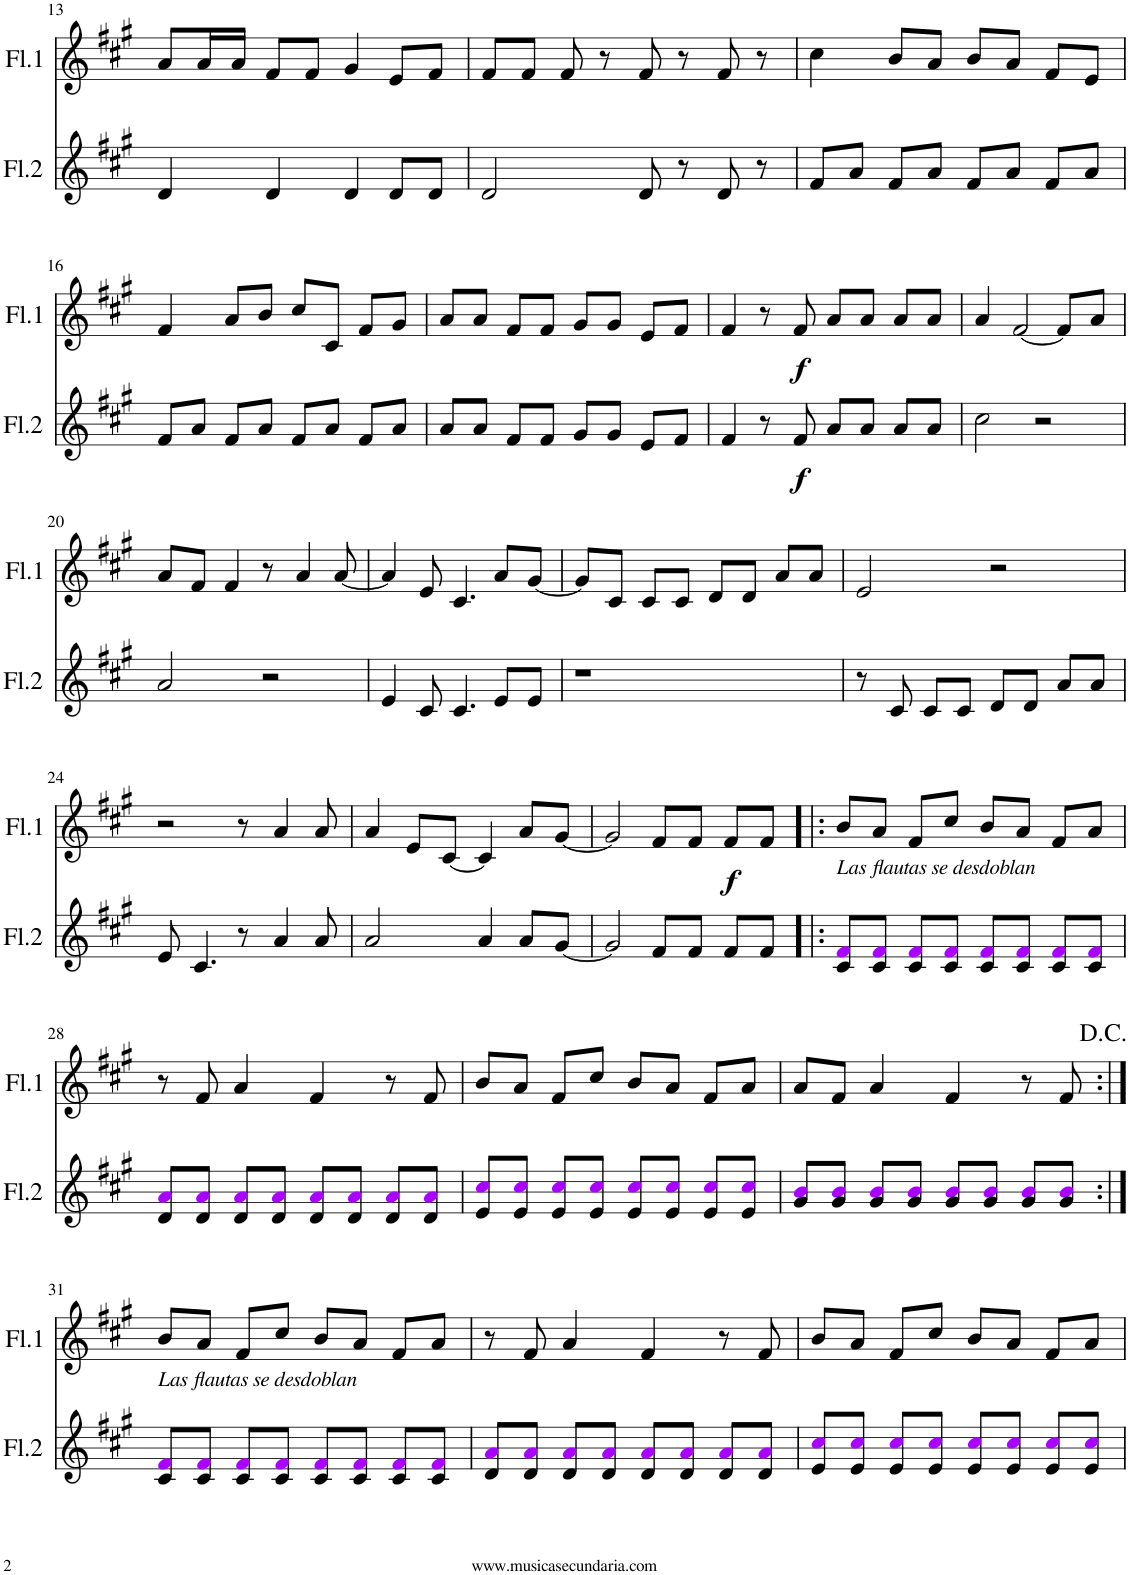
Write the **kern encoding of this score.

**kern	**dynam	**kern	**dynam
*part2	*part2	*part1	*part1
*staff2	*staff2	*staff1	*staff1
*I"Flauta 2	*	*I"Flauta 1	*
*I'Fl.2	*	*I'Fl.1	*
!!LO:PB:g=z
*clefG2	*	*clefG2	*
*k[f#c#g#]	*	*k[f#c#g#]	*
*M4/4	*	*M4/4	*
=13	=13	=13	=13
4d/	.	8a/L	.
.	.	16a/L	.
.	.	16a/JJ	.
4d/	.	8f#/L	.
.	.	8f#/J	.
4d/	.	4g#/	.
8d/L	.	8e/L	.
8d/J	.	8f#/J	.
=14	=14	=14	=14
2d/	.	8f#/L	.
.	.	8f#/J	.
.	.	8f#/	.
.	.	8r	.
8d/	.	8f#/	.
8r	.	8r	.
8d/	.	8f#/	.
8r	.	8r	.
=15	=15	=15	=15
8f#/L	.	4cc#\	.
8a/J	.	.	.
8f#/L	.	8b/L	.
8a/J	.	8a/J	.
8f#/L	.	8b/L	.
8a/J	.	8a/J	.
8f#/L	.	8f#/L	.
8a/J	.	8e/J	.
!!LO:LB:g=z
=16	=16	=16	=16
8f#/L	.	4f#/	.
8a/J	.	.	.
8f#/L	.	8a/L	.
8a/J	.	8b/J	.
8f#/L	.	8cc#/L	.
8a/J	.	8c#/J	.
8f#/L	.	8f#/L	.
8a/J	.	8g#/J	.
=17	=17	=17	=17
8a/L	.	8a/L	.
8a/J	.	8a/J	.
8f#/L	.	8f#/L	.
8f#/J	.	8f#/J	.
8g#/L	.	8g#/L	.
8g#/J	.	8g#/J	.
8e/L	.	8e/L	.
8f#/J	.	8f#/J	.
=18	=18	=18	=18
4f#/	.	4f#/	.
8r	.	8r	.
!	!LO:DY:b	!	!LO:DY:b
8f#/	f	8f#/	f
8a/L	.	8a/L	.
8a/J	.	8a/J	.
8a/L	.	8a/L	.
8a/J	.	8a/J	.
=19	=19	=19	=19
2cc#\	.	4a/	.
.	.	[2f#/	.
2r	.	.	.
.	.	8f#/L]	.
.	.	8a/J	.
!!LO:LB:g=z
=20	=20	=20	=20
2a/	.	8a/L	.
.	.	8f#/J	.
.	.	4f#/	.
2r	.	8r	.
.	.	4a/	.
.	.	[8a/	.
=21	=21	=21	=21
4e/	.	4a/]	.
8c#/	.	8e/	.
4.c#/	.	4.c#/	.
8e/L	.	8a/L	.
8e/J	.	[8g#/J	.
=22	=22	=22	=22
1r	.	8g#/L]	.
.	.	8c#/J	.
.	.	8c#/L	.
.	.	8c#/J	.
.	.	8d/L	.
.	.	8d/J	.
.	.	8a/L	.
.	.	8a/J	.
=23	=23	=23	=23
8r	.	2e/	.
8c#/	.	.	.
8c#/L	.	.	.
8c#/J	.	.	.
8d/L	.	2r	.
8d/J	.	.	.
8a/L	.	.	.
8a/J	.	.	.
!!LO:LB:g=z
=24	=24	=24	=24
8e/	.	2r	.
4.c#/	.	.	.
8r	.	8r	.
4a/	.	4a/	.
8a/	.	8a/	.
=25	=25	=25	=25
2a/	.	4a/	.
.	.	8e/L	.
.	.	[8c#/J	.
4a/	.	4c#/]	.
8a/L	.	8a/L	.
[8g#/J	.	[8g#/J	.
=26	=26	=26	=26
2g#/]	.	2g#/]	.
8f#/L	.	8f#/L	.
8f#/J	.	8f#/J	.
!	!	!	!LO:DY:b
8f#/L	.	8f#/L	f
8f#/J	.	8f#/J	.
=27!|:	=27!|:	=27!|:	=27!|:
!LO:TX:a:i:t=Las flautas se desdoblan	!	!	!
8c#/ 8f#i/L	.	8b/L	.
8c#/ 8f#i/J	.	8a/J	.
8c#/ 8f#i/L	.	8f#/L	.
8c#/ 8f#i/J	.	8cc#/J	.
8c#/ 8f#i/L	.	8b/L	.
8c#/ 8f#i/J	.	8a/J	.
8c#/ 8f#i/L	.	8f#/L	.
8c#/ 8f#i/J	.	8a/J	.
!!LO:LB:g=z
=28	=28	=28	=28
8d/ 8ai/L	.	8r	.
8d/ 8ai/J	.	8f#/	.
8d/ 8ai/L	.	4a/	.
8d/ 8ai/J	.	.	.
8d/ 8ai/L	.	4f#/	.
8d/ 8ai/J	.	.	.
8d/ 8ai/L	.	8r	.
8d/ 8ai/J	.	8f#/	.
=29	=29	=29	=29
8e/ 8cc#i/L	.	8b/L	.
8e/ 8cc#i/J	.	8a/J	.
8e/ 8cc#i/L	.	8f#/L	.
8e/ 8cc#i/J	.	8cc#/J	.
8e/ 8cc#i/L	.	8b/L	.
8e/ 8cc#i/J	.	8a/J	.
8e/ 8cc#i/L	.	8f#/L	.
8e/ 8cc#i/J	.	8a/J	.
=30	=30	=30	=30
8g#/ 8bi/L	.	8a/L	.
8g#/ 8bi/J	.	8f#/J	.
8g#/ 8bi/L	.	4a/	.
8g#/ 8bi/J	.	.	.
8g#/ 8bi/L	.	4f#/	.
8g#/ 8bi/J	.	.	.
8g#/ 8bi/L	.	8r	.
8g#/ 8bi/J	.	8f#/	.
!!LO:LB:g=z
=31:|!	=31:|!	=31:|!	=31:|!
!LO:TX:a:i:t=Las flautas se desdoblan	!	!	!
8c#/ 8f#i/L	.	8b/L	.
8c#/ 8f#i/J	.	8a/J	.
8c#/ 8f#i/L	.	8f#/L	.
8c#/ 8f#i/J	.	8cc#/J	.
8c#/ 8f#i/L	.	8b/L	.
8c#/ 8f#i/J	.	8a/J	.
8c#/ 8f#i/L	.	8f#/L	.
8c#/ 8f#i/J	.	8a/J	.
=32	=32	=32	=32
8d/ 8ai/L	.	8r	.
8d/ 8ai/J	.	8f#/	.
8d/ 8ai/L	.	4a/	.
8d/ 8ai/J	.	.	.
8d/ 8ai/L	.	4f#/	.
8d/ 8ai/J	.	.	.
8d/ 8ai/L	.	8r	.
8d/ 8ai/J	.	8f#/	.
=33	=33	=33	=33
8e/ 8cc#i/L	.	8b/L	.
8e/ 8cc#i/J	.	8a/J	.
8e/ 8cc#i/L	.	8f#/L	.
8e/ 8cc#i/J	.	8cc#/J	.
8e/ 8cc#i/L	.	8b/L	.
8e/ 8cc#i/J	.	8a/J	.
8e/ 8cc#i/L	.	8f#/L	.
8e/ 8cc#i/J	.	8a/J	.
=	=	=	=
*-	*-	*-	*-
